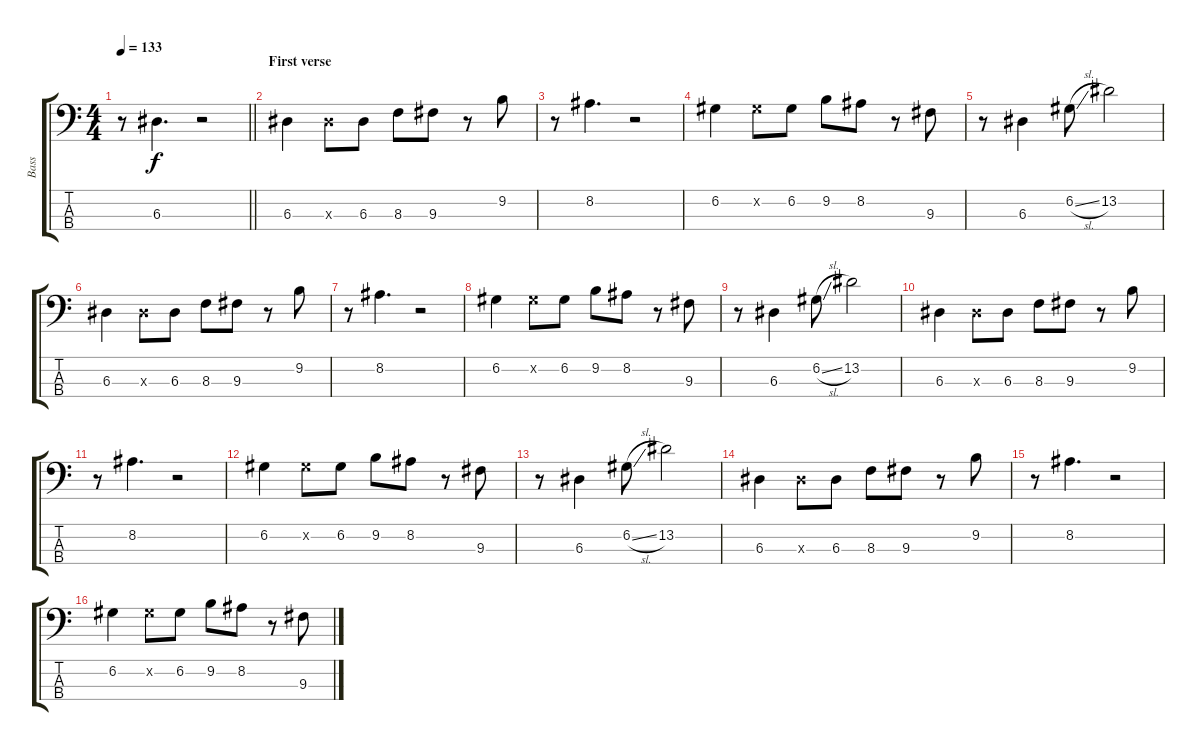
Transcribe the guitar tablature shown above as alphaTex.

\track ("Bass" "Bass") {instrument electricbassfinger}
\staff {score tabs}
\tuning (G2 D2 A1 E1) {hide}
\ts (4 4)
\tempo 133
\clef f4
\barLineRight lightlight
\ks c
r.8{dy f} 6.3.4{d} r.2 |
\section ("" "First verse")
6.3.4 6.3{x}.8 6.3.8 8.3.8 9.3.8 r.8 9.2.8 |
r.8 8.2.4{d} r.2 |
6.2.4 6.2{x}.8 6.2.8 9.2.8 8.2.8 r.8 9.3.8 |
r.8 6.3.4 6.2{sl}.8 13.2.2 |
6.3.4 6.3{x}.8 6.3.8 8.3.8 9.3.8 r.8 9.2.8 |
r.8 8.2.4{d} r.2 |
6.2.4 6.2{x}.8 6.2.8 9.2.8 8.2.8 r.8 9.3.8 |
r.8 6.3.4 6.2{sl}.8 13.2.2 |
6.3.4 6.3{x}.8 6.3.8 8.3.8 9.3.8 r.8 9.2.8 |
r.8 8.2.4{d} r.2 |
6.2.4 6.2{x}.8 6.2.8 9.2.8 8.2.8 r.8 9.3.8 |
r.8 6.3.4 6.2{sl}.8 13.2.2 |
6.3.4 6.3{x}.8 6.3.8 8.3.8 9.3.8 r.8 9.2.8 |
r.8 8.2.4{d} r.2 |
6.2.4 6.2{x}.8 6.2.8 9.2.8 8.2.8 r.8 9.3.8
